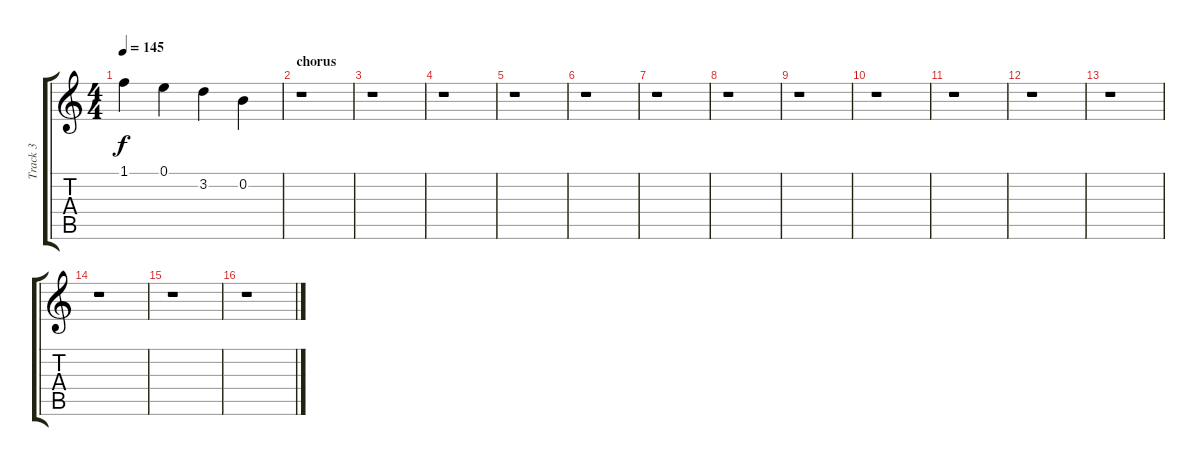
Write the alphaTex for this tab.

\track ("Track 3" "Track 3") {instrument banjo}
\staff {score tabs}
\tuning (E4 B3 G3 D3 A2 E2) {hide}
\displaytranspose 12
\ts (4 4)
\tempo 145
\clef g2
\ks c
1.1.4{dy f} 0.1.4 3.2.4 0.2.4 |
\section ("" "chorus")
r.1 |
r.1 |
r.1 |
r.1 |
r.1 |
r.1 |
r.1 |
r.1 |
r.1 |
r.1 |
r.1 |
r.1 |
r.1 |
r.1 |
r.1
